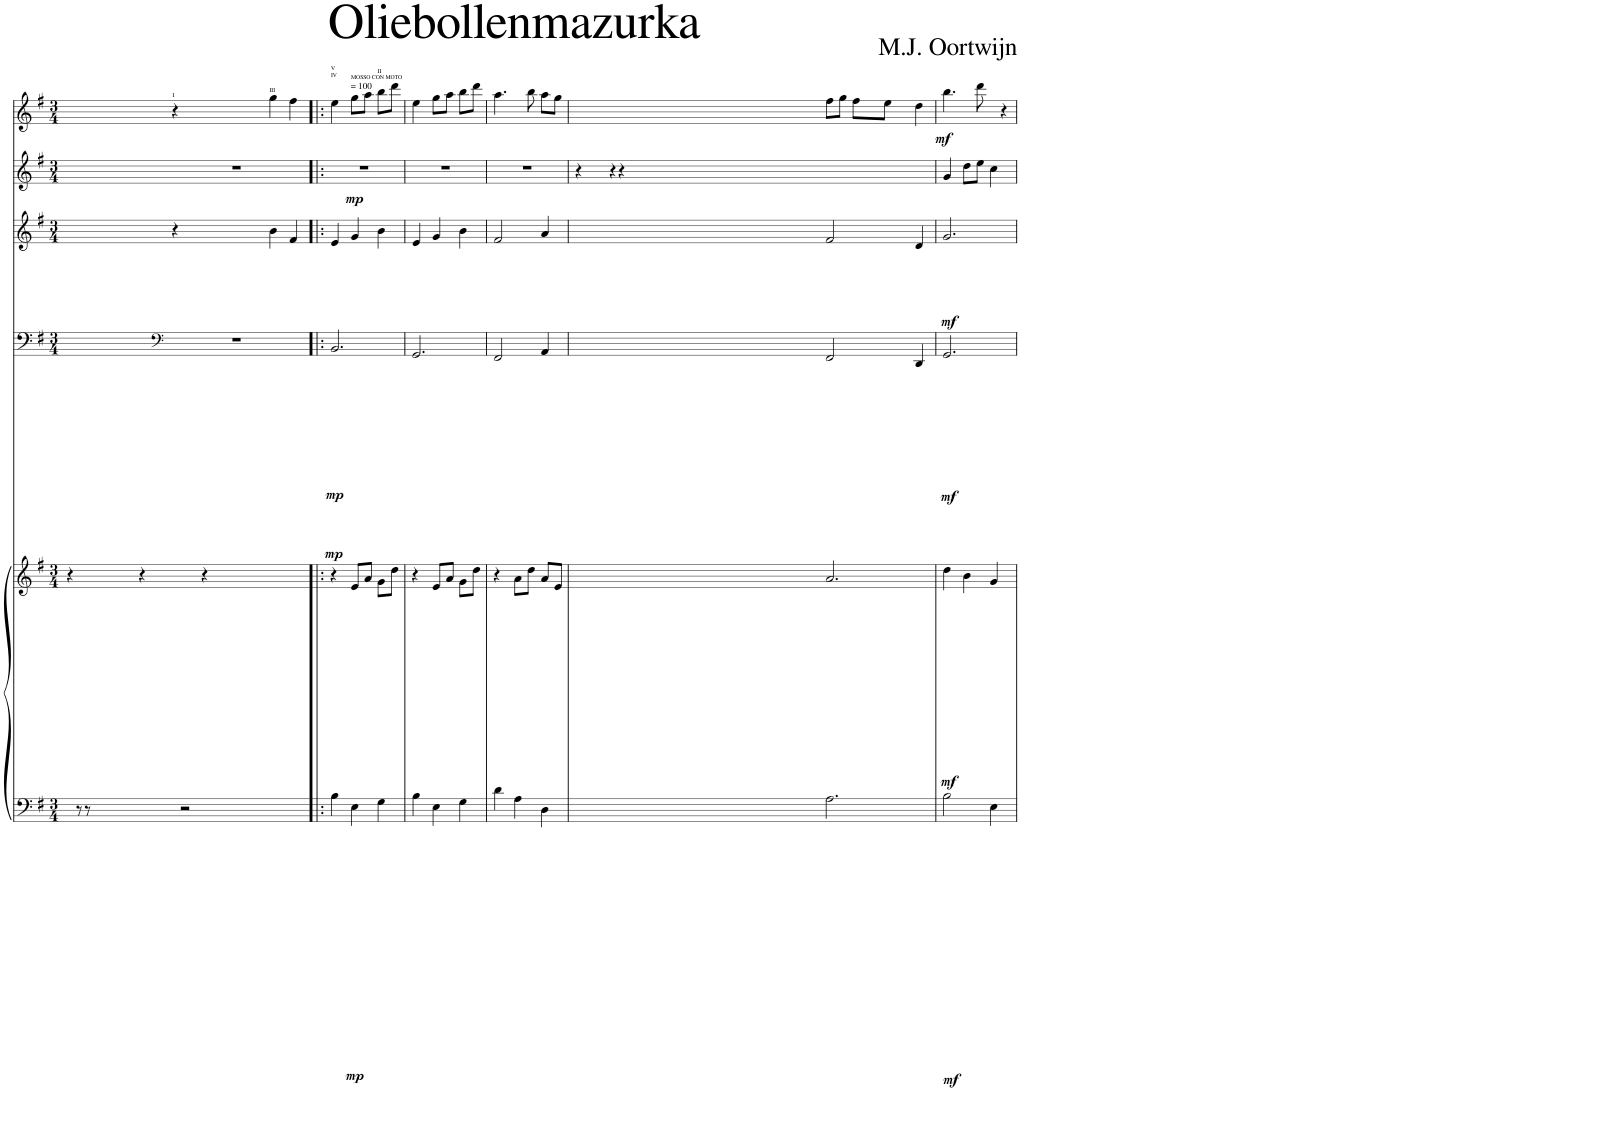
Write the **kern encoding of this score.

**kern	**kern	**dynam	**kern	**dynam	**kern	**dynam	**kern	**dynam	**kern	**dynam
*part5	*part5	*part5	*part4	*part4	*part3	*part3	*part2	*part2	*part1	*part1
*staff6	*staff5	*staff5/6	*staff4	*staff4	*staff3	*staff3	*staff2	*staff2	*staff1	*staff1
*I"Piano	*	*	*I"Violoncello	*	*I"Tenor Recorder	*	*I"Soprano Recorder	*	*I"Violin	*
*I'Pno	*	*	*I'Vc	*	*I'Rec	*	*I'Rec	*	*I'Vln	*
*clefF4	*clefG2	*	*clefF4	*	*clefG2	*	*clefG2	*	*clefG2	*
*k[f#]	*k[f#]	*	*k[f#]	*	*k[f#]	*	*k[f#]	*	*k[f#]	*
*M3/4	*M3/4	*	*M3/4	*	*M3/4	*	*M3/4	*	*M3/4	*
=1	=1	=1	=1	=1	=1	=1	=1	=1	=1	=1
!	!	!	!	!	!	!	!	!	!LO:TX:a:t=I	!
!	!	!LO:DY:b=2	!	!	!	!	!	!LO:DY:b	!	!
8r	4r	mp	2.r	.	4r	.	2.r	mp	4r	.
8r	.	.	.	.	.	.	.	.	.	.
!	!	!	!	!	!	!	!	!	!LO:TX:a:t=III	!
2r	4r	.	.	.	4b\	.	.	.	4gg\	.
.	4r	.	.	.	4f#/	.	.	.	4ff#\	.
=2!|:	=2!|:	=2!|:	=2!|:	=2!|:	=2!|:	=2!|:	=2!|:	=2!|:	=2!|:	=2!|:
!	!	!	!	!	!	!	!	!	!LO:TX:a:t=IV	!
!	!	!	!	!	!	!	!	!	!LO:TX:a:t=V	!
!	!	!	!	!LO:DY:b	!	!	!	!	!	!
!	!	!	!	!LO:DY:n=1:b	!	!	!	!	!	!
4B\	4r	.	2.BB/	mp mp	4e/	.	2.r	.	4ee\	.
!	!	!	!	!	!	!	!	!	!LO:TX:a:t== 100	!
!	!	!	!	!	!	!	!	!	!LO:TX:a:t=MOSSO CON MOTO	!
4E\	8e/L	.	.	.	4g/	.	.	.	8gg\L	.
.	8a/J	.	.	.	.	.	.	.	8aa\J	.
!	!	!	!	!	!	!	!	!	!LO:TX:a:t=II	!
4G\	8g\L	.	.	.	4b\	.	.	.	8bb\L	.
.	8dd\J	.	.	.	.	.	.	.	8ddd\J	.
=3	=3	=3	=3	=3	=3	=3	=3	=3	=3	=3
4B\	4r	.	2.GG/	.	4e/	.	2.r	.	4ee\	.
4E\	8e/L	.	.	.	4g/	.	.	.	8gg\L	.
.	8a/J	.	.	.	.	.	.	.	8aa\J	.
4G\	8g\L	.	.	.	4b\	.	.	.	8bb\L	.
.	8dd\J	.	.	.	.	.	.	.	8ddd\J	.
=4	=4	=4	=4	=4	=4	=4	=4	=4	=4	=4
4d\	4r	.	2FF#/	.	2f#/	.	2.r	.	4.aa\	.
4A\	8a\L	.	.	.	.	.	.	.	.	.
.	8dd\J	.	.	.	.	.	.	.	8bb\	.
4D\	8a/L	.	4AA/	.	4a/	.	.	.	8aa\L	.
.	8e/J	.	.	.	.	.	.	.	8gg\J	.
=5	=5	=5	=5	=5	=5	=5	=5	=5	=5	=5
2.A\	2.a/	.	2FF#/	.	2f#/	.	4r	.	8ff#\L	.
.	.	.	.	.	.	.	.	.	8gg\J	.
.	.	.	.	.	.	.	4r	.	8ff#\L	.
.	.	.	.	.	.	.	.	.	8ee\J	.
.	.	.	4DD/	.	4d/	.	4r	.	4dd\	.
=6	=6	=6	=6	=6	=6	=6	=6	=6	=6	=6
!	!	!LO:DY:b=2	!	!	!	!	!	!	!	!
!	!	!LO:DY:n=1:b	!	!LO:DY:b	!	!LO:DY:b	!	!	!	!LO:DY:b
2B\	4dd\	mf mf	2.GG/	mf	2.g/	mf	4g/	.	4.bb\	mf
.	4b\	.	.	.	.	.	8dd\L	.	.	.
.	.	.	.	.	.	.	8ee\J	.	8ddd\	.
4E\	4g/	.	.	.	.	.	4cc\	.	4r	.
=	=	=	=	=	=	=	=	=	=	=
*-	*-	*-	*-	*-	*-	*-	*-	*-	*-	*-
